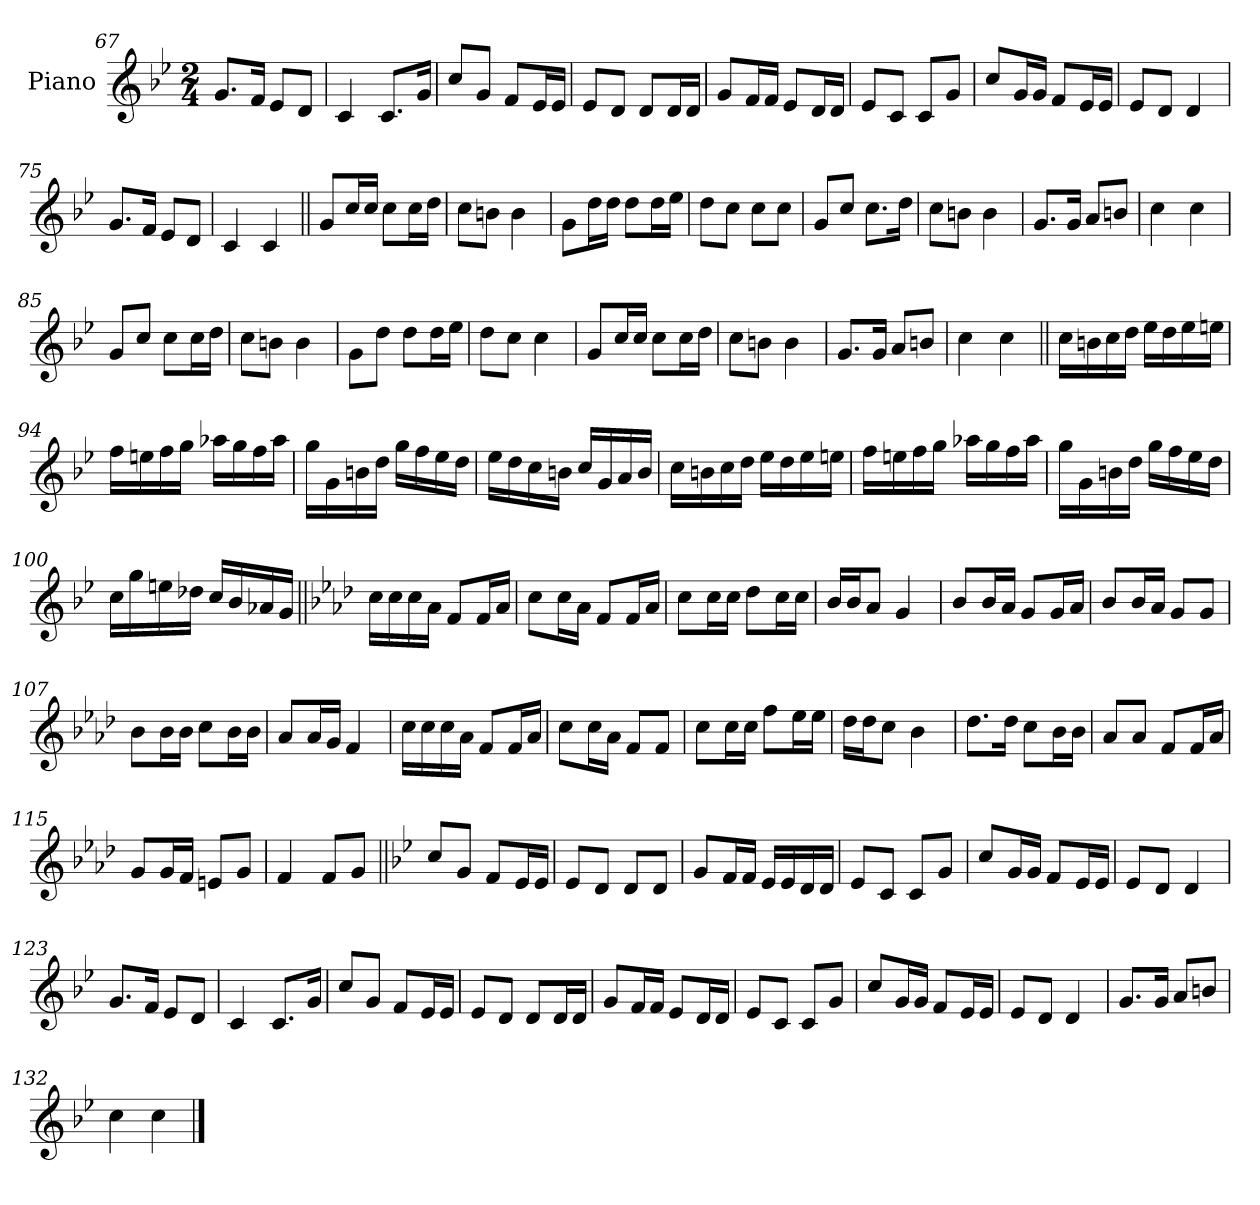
**kern
*part1
*staff1
*I"Piano
*I'Pno.
*clefG2
*k[b-e-]
*M2/4
=67
8.gL
16fJk
8e-L
8dJ
=68
4c
8.cL
16gJk
=69
8ccL
8gJ
8fL
16e-L
16e-JJ
=70
8e-L
8dJ
8dL
16dL
16dJJ
=71
8gL
16fL
16fJJ
8e-L
16dL
16dJJ
=72
8e-L
8cJ
8cL
8gJ
=73
8ccL
16gL
16gJJ
8fL
16e-L
16e-JJ
=74
8e-L
8dJ
4d
=75
8.gL
16fJk
8e-L
8dJ
=76
4c
4c
=77||
8gL
16ccL
16ccJJ
8ccL
16ccL
16ddJJ
=78
8ccL
8bnJ
4b
=79
8gL
16ddL
16ddJJ
8ddL
16ddL
16ee-JJ
=80
8ddL
8ccJ
8ccL
8ccJ
=81
8gL
8ccJ
8.ccL
16ddJk
=82
8ccL
8bnJ
4b
=83
8.gL
16gJk
8aL
8bnJ
=84
4cc
4cc
=85
8gL
8ccJ
8ccL
16ccL
16ddJJ
=86
8ccL
8bnJ
4b
=87
8gL
8ddJ
8ddL
16ddL
16ee-JJ
=88
8ddL
8ccJ
4cc
=89
8gL
16ccL
16ccJJ
8ccL
16ccL
16ddJJ
=90
8ccL
8bnJ
4b
=91
8.gL
16gJk
8aL
8bnJ
=92
4cc
4cc
=93||
16cc!LL
16bn!
16cc!
16dd!JJ
16ee-!LL
16dd!
16ee-!
16een!JJ
=94
16ff!LL
16een!
16ff!
16gg!JJ
16aa-X!LL
16gg!
16ff!
16aa-!JJ
=95
16gg!LL
16g!
16bn!
16dd!JJ
16gg!LL
16ff!
16ee-!
16dd!JJ
=96
16ee-!LL
16dd!
16cc!
16bn!JJ
16cc!LL
16g!
16a!
16b!JJ
=97
16cc!LL
16bn!
16cc!
16dd!JJ
16ee-!LL
16dd!
16ee-!
16een!JJ
=98
16ff!LL
16een!
16ff!
16gg!JJ
16aa-X!LL
16gg!
16ff!
16aa-!JJ
=99
16gg!LL
16g!
16bn!
16dd!JJ
16gg!LL
16ff!
16ee-!
16dd!JJ
=100
16cc!LL
16gg!
16een!
16dd-X!JJ
16cc!LL
16b-!
16a-X!
16g!JJ
=101||
*k[b-e-a-d-]
16ccLL
16cc
16cc
16a-JJ
8fL
16fL
16a-JJ
=102
8ccL
16ccL
16a-JJ
8fL
16fL
16a-JJ
=103
8ccL
16ccL
16ccJJ
8dd-L
16ccL
16ccJJ
=104
16b-LL
16b-J
8a-J
4g
=105
8b-L
16b-L
16a-JJ
8gL
16gL
16a-JJ
=106
8b-L
16b-L
16a-JJ
8gL
8gJ
=107
8b-L
16b-L
16b-JJ
8ccL
16b-L
16b-JJ
=108
8a-L
16a-L
16gJJ
4f
=109
16ccLL
16cc
16cc
16a-JJ
8fL
16fL
16a-JJ
=110
8ccL
16ccL
16a-JJ
8fL
8fJ
=111
8ccL
16ccL
16ccJJ
8ffL
16ee-L
16ee-JJ
=112
16dd-LL
16dd-J
8ccJ
4b-
=113
8.dd-L
16dd-Jk
8ccL
16b-L
16b-JJ
=114
8a-L
8a-J
8fL
16fL
16a-JJ
=115
8gL
16gL
16fJJ
8enL
8gJ
=116
4f
8fL
8gJ
=117||
*k[b-e-]
8ccL
8gJ
8fL
16e-L
16e-JJ
=118
8e-L
8dJ
8dL
8dJ
=119
8gL
16fL
16fJJ
16e-LL
16e-
16d
16dJJ
=120
8e-L
8cJ
8cL
8gJ
=121
8ccL
16gL
16gJJ
8fL
16e-L
16e-JJ
=122
8e-L
8dJ
4d
=123
8.gL
16fJk
8e-L
8dJ
=124
4c
8.cL
16gJk
=125
8ccL
8gJ
8fL
16e-L
16e-JJ
=126
8e-L
8dJ
8dL
16dL
16dJJ
=127
8gL
16fL
16fJJ
8e-L
16dL
16dJJ
=128
8e-L
8cJ
8cL
8gJ
=129
8ccL
16gL
16gJJ
8fL
16e-L
16e-JJ
=130
8e-L
8dJ
4d
=131
8.gL
16gJk
8aL
8bnJ
=132
4cc
4cc
==
*-
